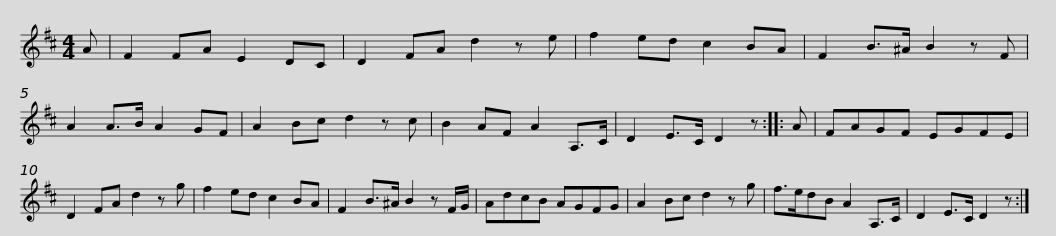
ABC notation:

X:1
L:1/8
M:4/4
I:linebreak $
K:D
V:1 treble
V:1
 A | F2 FA E2 DC | D2 FA d2 z e | f2 ed c2 BA | F2 B>^A B2 z F | %5
 A2 A>B A2 GF | A2 Bc d2 z c |$ B2 AF A2 A,>C | D2 E>C D2 z :: A | %10
 FAGF EGFE | D2 FA d2 z g | f2 ed c2 BA | F2 B>^A B2 z F/G/ |$ AdcB AGFG | %15
 A2 Bc d2 z g | f>edB A2 A,>C | D2 E>C D2 z :| %18
